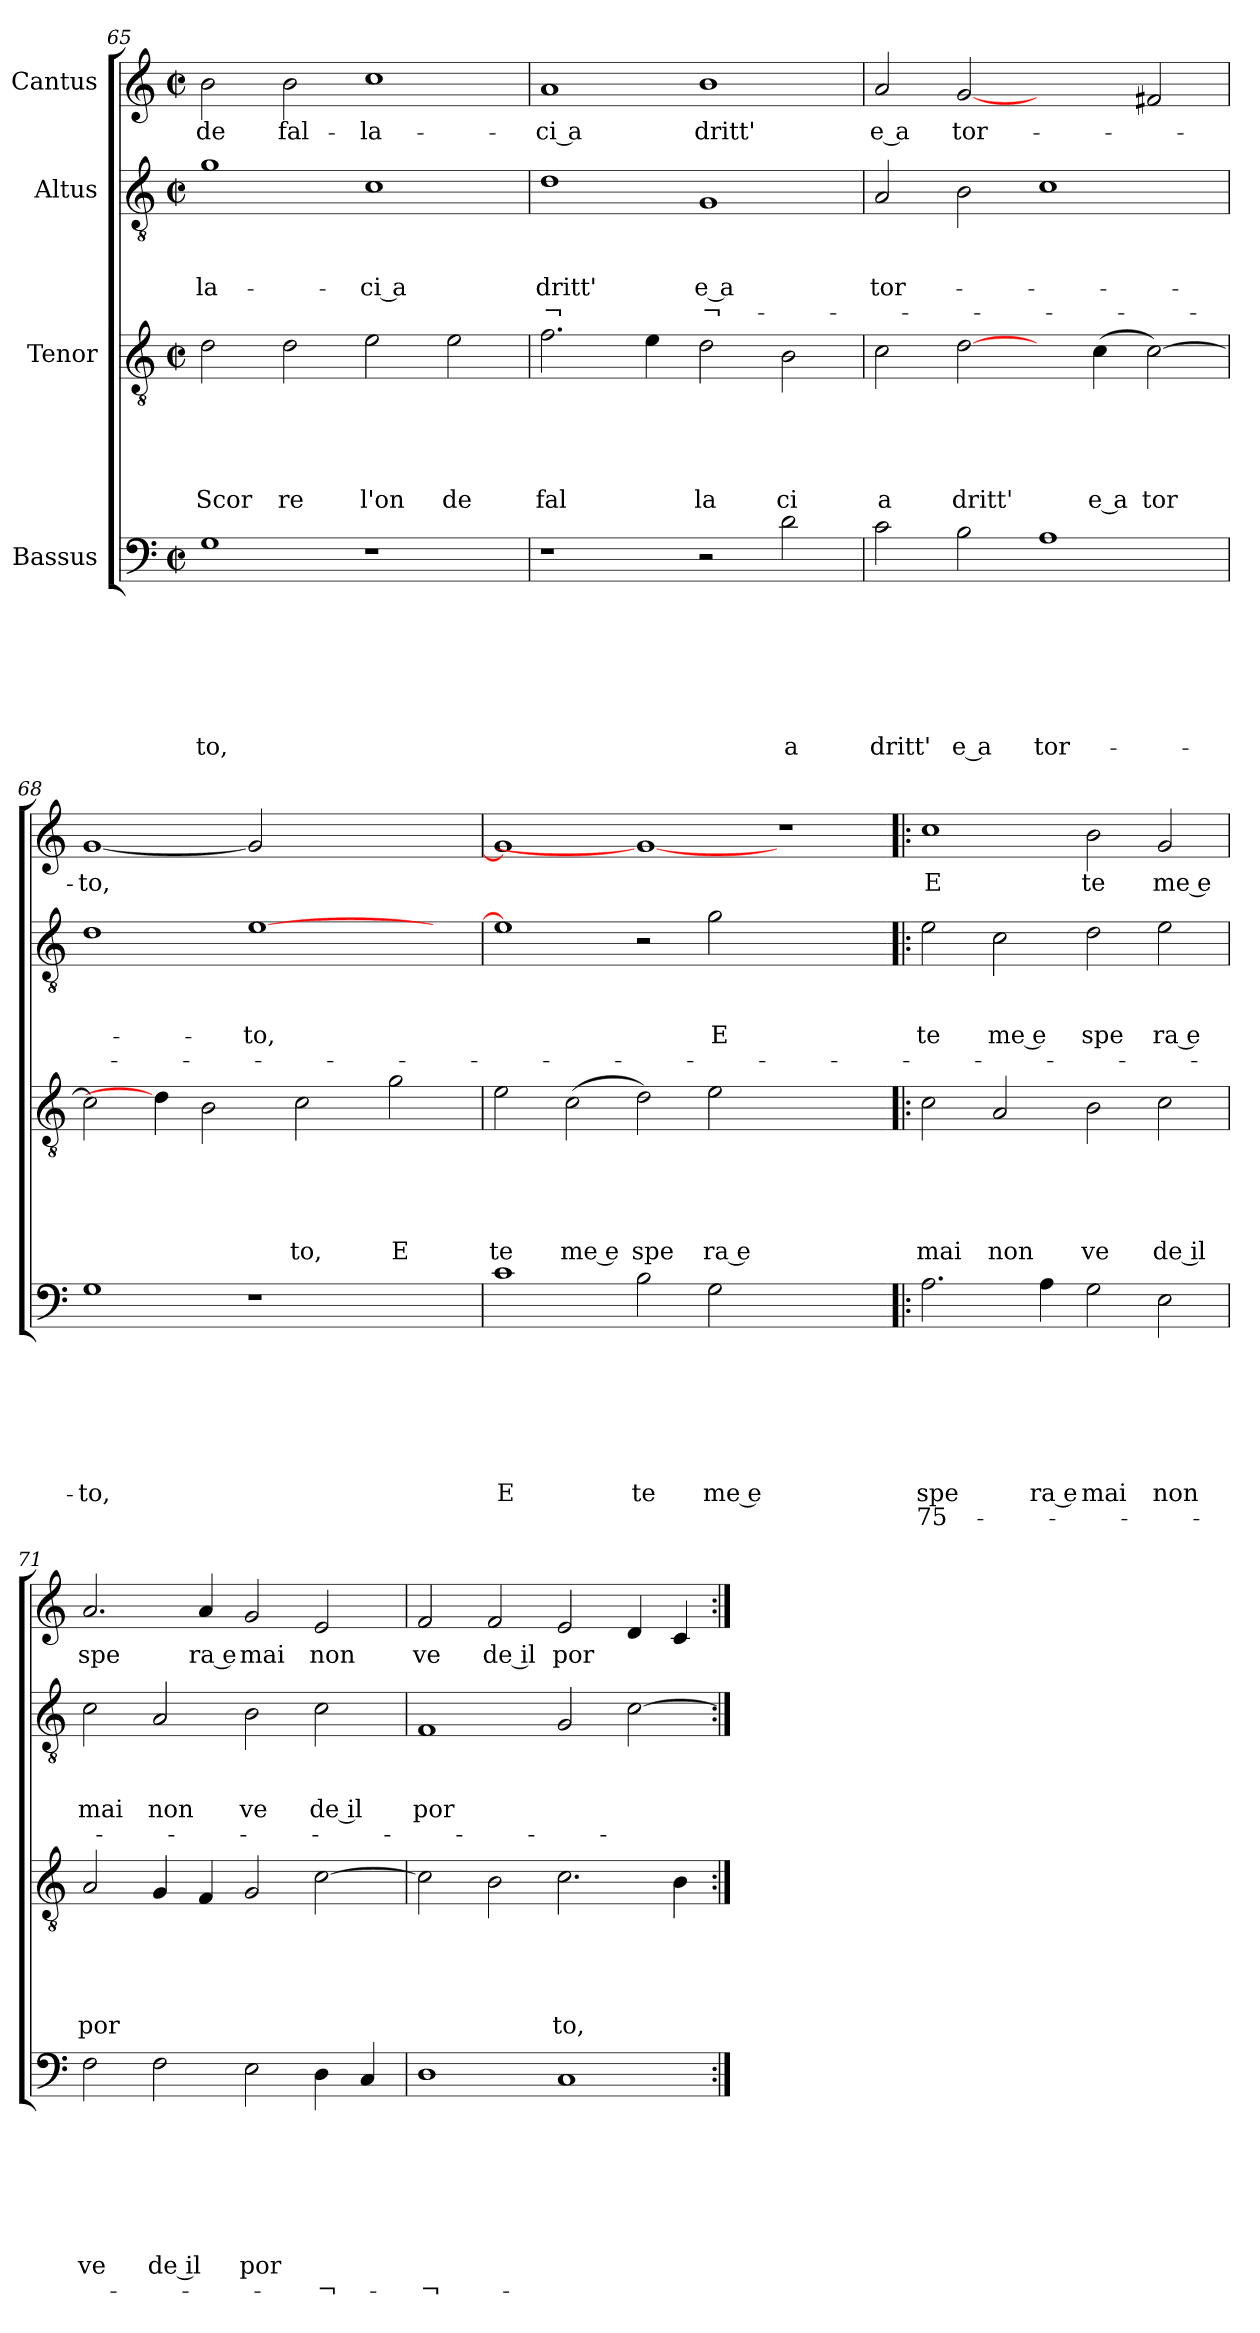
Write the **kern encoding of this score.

**kern	**text	**text	**text	**text	**text	**text	**text	**text	**kern	**text	**text	**text	**text	**text	**kern	**text	**text	**text	**text	**kern	**text
*part4	*part4	*part4	*part4	*part4	*part4	*part4	*part4	*part4	*part3	*part3	*part3	*part3	*part3	*part3	*part2	*part2	*part2	*part2	*part2	*part1	*part1
*staff4	*staff4	*staff4	*staff4	*staff4	*staff4	*staff4	*staff4	*staff4	*staff3	*staff3	*staff3	*staff3	*staff3	*staff3	*staff2	*staff2	*staff2	*staff2	*staff2	*staff1	*staff1
*I"Bassus	*	*	*	*	*	*	*	*	*I"Tenor	*	*	*	*	*	*I"Altus	*	*	*	*	*I"Cantus	*
*clefF4	*	*	*	*	*	*	*	*	*clefGv2	*	*	*	*	*	*clefGv2	*	*	*	*	*clefG2	*
*k[]	*	*	*	*	*	*	*	*	*k[]	*	*	*	*	*	*k[]	*	*	*	*	*k[]	*
*C:	*	*	*	*	*	*	*	*	*C:	*	*	*	*	*	*C:	*	*	*	*	*C:	*
*M2/2	*	*	*	*	*	*	*	*	*M2/2	*	*	*	*	*	*M2/2	*	*	*	*	*M2/2	*
*met(c|)	*	*	*	*	*	*	*	*	*met(c|)	*	*	*	*	*	*met(c|)	*	*	*	*	*met(c|)	*
=65	=65	=65	=65	=65	=65	=65	=65	=65	=65	=65	=65	=65	=65	=65	=65	=65	=65	=65	=65	=65	=65
!	!	!	!	!	!	!	!LO:LY:b	!	!	!	!	!	!	!LO:LY:b	!	!	!	!LO:LY:b	!	!	!LO:LY:b
1G	.	.	.	.	.	.	-to,	.	2d\	.	.	.	.	Scor	1g	.	.	-la-	.	2b\	-de
!	!	!	!	!	!	!	!	!	!	!	!	!	!	!LO:LY:b	!	!	!	!	!	!	!LO:LY:b
.	.	.	.	.	.	.	.	.	2d\	.	.	.	.	re	.	.	.	.	.	2b\	fal-
!	!	!	!	!	!	!	!	!	!	!	!	!	!	!LO:LY:b	!	!	!	!LO:LY:b:rj	!	!	!LO:LY:b
1r	.	.	.	.	.	.	.	.	2e\	.	.	.	.	l'on	1c	.	.	-ci a	.	1cc	-la-
!	!	!	!	!	!	!	!	!	!	!	!	!	!	!LO:LY:b	!	!	!	!	!	!	!
.	.	.	.	.	.	.	.	.	2e\	.	.	.	.	de	.	.	.	.	.	.	.
=66	=66	=66	=66	=66	=66	=66	=66	=66	=66	=66	=66	=66	=66	=66	=66	=66	=66	=66	=66	=66	=66
!	!	!	!	!	!	!	!	!	!	!	!	!	!	!LO:LY:b	!	!	!	!LO:LY:b	!LO:LY:b	!	!LO:LY:b:rj
1r	.	.	.	.	.	.	.	.	2.f\	.	.	.	.	fal	1d	.	.	dritt'	¬	1a	-ci a
.	.	.	.	.	.	.	.	.	4e\	.	.	.	.	.	.	.	.	.	.	.	.
!	!	!	!	!	!	!	!	!	!	!	!	!	!	!LO:LY:b	!	!	!	!LO:LY:b:rj	!LO:LY:b:rj	!	!LO:LY:b
2r	.	.	.	.	.	.	.	.	2d\	.	.	.	.	la	1G	.	.	e a	¬-	1b	dritt'
!	!	!	!	!	!	!	!LO:LY:b	!	!	!	!	!	!	!LO:LY:b	!	!	!	!	!	!	!
2d\	.	.	.	.	.	.	a	.	2B\	.	.	.	.	ci	.	.	.	.	.	.	.
=67	=67	=67	=67	=67	=67	=67	=67	=67	=67	=67	=67	=67	=67	=67	=67	=67	=67	=67	=67	=67	=67
!	!	!	!	!	!	!	!LO:LY:b	!	!	!	!	!	!	!LO:LY:b	!	!	!	!LO:LY:b	!	!	!LO:LY:b:rj
2c\	.	.	.	.	.	.	dritt'	.	2c\	.	.	.	.	a	2A/	.	.	tor-	.	2a/	e a
!	!	!	!	!	!	!	!LO:LY:b:rj	!	!	!	!	!	!	!LO:LY:b	!	!	!	!	!	!	!LO:LY:b
2B\	.	.	.	.	.	.	e a	.	[2d\	.	.	.	.	dritt'	2B\	.	.	.	.	[2g	tor-
!	!	!	!	!	!	!	!LO:LY:b	!	!	!	!	!	!	!	!	!	!	!	!	!	!
1A	.	.	.	.	.	.	tor-	.	4ryy	.	.	.	.	.	1c	.	.	.	.	2ryy	.
!	!	!	!	!	!	!	!	!	!	!	!	!	!	!LO:LY:b:rj	!	!	!	!	!	!	!
.	.	.	.	.	.	.	.	.	(<4c\	.	.	.	.	e a	.	.	.	.	.	.	.
!	!	!	!	!	!	!	!	!	!	!	!	!	!	!LO:LY:b	!	!	!	!	!	!	!
.	.	.	.	.	.	.	.	.	[>2c\)	.	.	.	.	tor	.	.	.	.	.	2f#/	.
=68	=68	=68	=68	=68	=68	=68	=68	=68	=68	=68	=68	=68	=68	=68	=68	=68	=68	=68	=68	=68	=68
!	!	!	!	!	!	!	!LO:LY:b	!	!	!	!	!	!	!	!	!	!	!	!	!	!LO:LY:b
1G	.	.	.	.	.	.	-to,	.	2c\]	.	.	.	.	.	1d	.	.	.	.	[>1g	-to,
.	.	.	.	.	.	.	.	.	4d\]	.	.	.	.	.	.	.	.	.	.	.	.
.	.	.	.	.	.	.	.	.	2B\	.	.	.	.	.	.	.	.	.	.	.	.
!	!	!	!	!	!	!	!	!	!	!	!	!	!	!	!	!	!	!LO:LY:b	!	!	!
1r	.	.	.	.	.	.	.	.	.	.	.	.	.	.	[>1e	.	.	-to,	.	2g]	.
!	!	!	!	!	!	!	!	!	!	!	!	!	!	!LO:LY:b	!	!	!	!	!	!	!
.	.	.	.	.	.	.	.	.	2c\	.	.	.	.	to,	.	.	.	.	.	.	.
.	.	.	.	.	.	.	.	.	.	.	.	.	.	.	.	.	.	.	.	2.ryy	.
!	!	!	!	!	!	!	!	!	!	!	!	!	!	!LO:LY:b	!	!	!	!	!	!	!
.	.	.	.	.	.	.	.	.	2g\	.	.	.	.	E	.	.	.	.	.	.	.
4ryy	.	.	.	.	.	.	.	.	.	.	.	.	.	.	4ryy	.	.	.	.	.	.
!!LO:PB:g=z
=69	=69	=69	=69	=69	=69	=69	=69	=69	=69	=69	=69	=69	=69	=69	=69	=69	=69	=69	=69	=69	=69
!	!	!	!	!	!	!	!LO:LY:b	!	!	!	!	!	!	!LO:LY:b	!	!	!	!	!	!	!
1c	.	.	.	.	.	.	E	.	2e\	.	.	.	.	te	1e]	.	.	.	.	1g]	.
!	!	!	!	!	!	!	!	!	!	!	!	!	!	!LO:LY:b:rj	!	!	!	!	!	!	!
.	.	.	.	.	.	.	.	.	(<2c\	.	.	.	.	me e	.	.	.	.	.	.	.
!	!	!	!	!	!	!	!LO:LY:b	!	!	!	!	!	!	!LO:LY:b	!	!	!	!	!	!	!
2B\	.	.	.	.	.	.	te	.	2d\)	.	.	.	.	spe	2r	.	.	.	.	1g_	.
!	!	!	!	!	!	!	!LO:LY:b:rj	!	!	!	!	!	!	!LO:LY:b:rj	!	!	!	!LO:LY:b	!	!	!
2G\	.	.	.	.	.	.	me e	.	2e\	.	.	.	.	ra e	2g\	.	.	E	.	.	.
1ryy	.	.	.	.	.	.	.	.	1ryy	.	.	.	.	.	1ryy	.	.	.	.	1r	.
=70!|:	=70!|:	=70!|:	=70!|:	=70!|:	=70!|:	=70!|:	=70!|:	=70!|:	=70!|:	=70!|:	=70!|:	=70!|:	=70!|:	=70!|:	=70!|:	=70!|:	=70!|:	=70!|:	=70!|:	=70!|:	=70!|:
!	!	!	!	!	!	!	!LO:LY:b	!LO:LY:b	!	!	!	!	!	!LO:LY:b	!	!	!	!LO:LY:b	!	!	!LO:LY:b
(2.A\	.	.	.	.	.	.	spe	-75-	2c\	.	.	.	.	mai	2e\	.	.	te	.	1cc	E
!	!	!	!	!	!	!	!	!	!	!	!	!	!	!LO:LY:b	!	!	!	!LO:LY:b:rj	!	!	!
.	.	.	.	.	.	.	.	.	2A/	.	.	.	.	non	2c\	.	.	me e	.	.	.
!	!	!	!	!	!	!	!LO:LY:b:rj	!	!	!	!	!	!	!	!	!	!	!	!	!	!
4A\	.	.	.	.	.	.	ra e	.	.	.	.	.	.	.	.	.	.	.	.	.	.
!	!	!	!	!	!	!	!LO:LY:b	!	!	!	!	!	!	!LO:LY:b	!	!	!	!LO:LY:b	!	!	!LO:LY:b
2G\	.	.	.	.	.	.	mai	.	2B\	.	.	.	.	ve	2d\	.	.	spe	.	2b\	te
!	!	!	!	!	!	!	!LO:LY:b	!	!	!	!	!	!	!LO:LY:b:rj	!	!	!	!LO:LY:b:rj	!	!	!LO:LY:b:rj
2E\	.	.	.	.	.	.	non	.	2c\	.	.	.	.	de il	2e\	.	.	ra e	.	2g/	me e
=71	=71	=71	=71	=71	=71	=71	=71	=71	=71	=71	=71	=71	=71	=71	=71	=71	=71	=71	=71	=71	=71
!	!	!	!	!	!	!	!LO:LY:b	!	!	!	!	!	!	!LO:LY:b	!	!	!	!LO:LY:b	!	!	!LO:LY:b
2F\	.	.	.	.	.	.	ve	.	2A/	.	.	.	.	por	2c\	.	.	mai	.	2.a/	spe
!	!	!	!	!	!	!	!LO:LY:b:rj	!	!	!	!	!	!	!	!	!	!	!LO:LY:b	!	!	!
2F\	.	.	.	.	.	.	de il	.	4G/	.	.	.	.	.	2A/	.	.	non	.	.	.
!	!	!	!	!	!	!	!	!	!	!	!	!	!	!	!	!	!	!	!	!	!LO:LY:b:rj
.	.	.	.	.	.	.	.	.	4F/	.	.	.	.	.	.	.	.	.	.	4a/	ra e
!	!	!	!	!	!	!	!LO:LY:b	!	!	!	!	!	!	!	!	!	!	!LO:LY:b	!	!	!LO:LY:b
2E\	.	.	.	.	.	.	por	.	2G/	.	.	.	.	.	2B\	.	.	ve	.	2g/	mai
!	!	!	!	!	!	!	!	!LO:LY:b	!	!	!	!	!	!	!	!	!	!LO:LY:b:rj	!	!	!LO:LY:b
4D\	.	.	.	.	.	.	.	-¬-	[>2c\	.	.	.	.	.	2c\	.	.	de il	.	2e/	non
4C/	.	.	.	.	.	.	.	.	.	.	.	.	.	.	.	.	.	.	.	.	.
=72	=72	=72	=72	=72	=72	=72	=72	=72	=72	=72	=72	=72	=72	=72	=72	=72	=72	=72	=72	=72	=72
!	!	!	!	!	!	!	!	!LO:LY:b	!	!	!	!	!	!	!	!	!	!LO:LY:b	!	!	!LO:LY:b
1D	.	.	.	.	.	.	.	-¬-	2c\]	.	.	.	.	.	1F	.	.	por	.	2f/	ve
!	!	!	!	!	!	!	!	!	!	!	!	!	!	!	!	!	!	!	!	!	!LO:LY:b:rj
.	.	.	.	.	.	.	.	.	2B\	.	.	.	.	.	.	.	.	.	.	2f/	de il
!	!	!	!	!	!	!	!	!	!	!	!	!	!	!LO:LY:b	!	!	!	!	!	!	!LO:LY:b
1C	.	.	.	.	.	.	.	.	2.c\	.	.	.	.	to,	2G/	.	.	.	.	2e/	por
.	.	.	.	.	.	.	.	.	.	.	.	.	.	.	[>2c\	.	.	.	.	4d/	.
.	.	.	.	.	.	.	.	.	4B\	.	.	.	.	.	.	.	.	.	.	4c/	.
=:|!	=:|!	=:|!	=:|!	=:|!	=:|!	=:|!	=:|!	=:|!	=:|!	=:|!	=:|!	=:|!	=:|!	=:|!	=:|!	=:|!	=:|!	=:|!	=:|!	=:|!	=:|!
*-	*-	*-	*-	*-	*-	*-	*-	*-	*-	*-	*-	*-	*-	*-	*-	*-	*-	*-	*-	*-	*-
